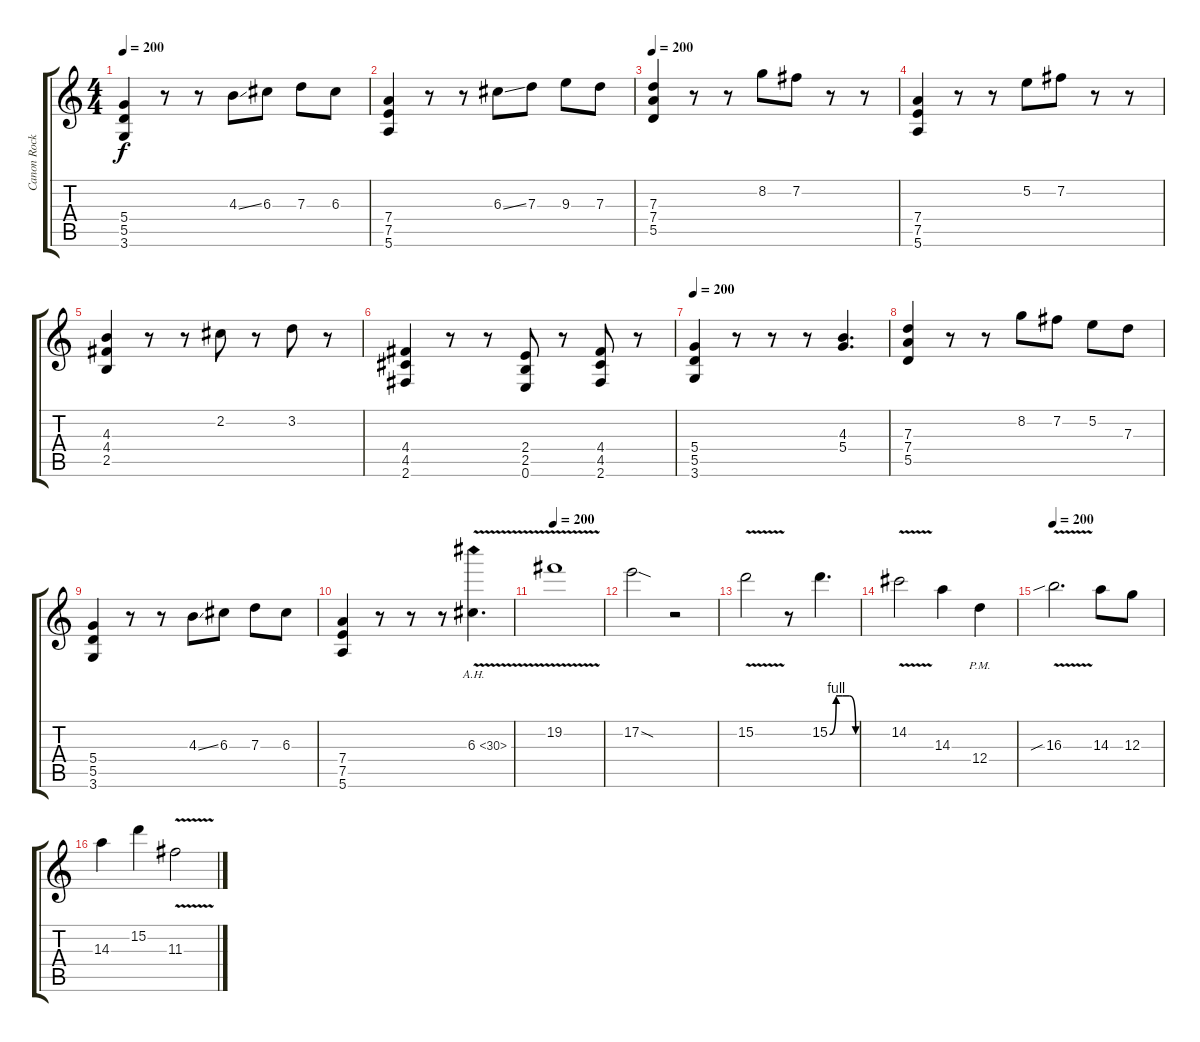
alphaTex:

\track ("Canon Rock" "Canon Rock") {instrument distortionguitar}
\staff {score tabs}
\tuning (E4 B3 G3 D3 A2 E2) {hide}
\ts (4 4)
\tempo 200
\clef g2
\ks c
(5.4 5.5 3.6).4{dy f} r.8 r.8 4.3{ss}.8 6.3.8 7.3.8 6.3.8 |
(7.4 7.5 5.6).4 r.8 r.8 6.3{ss}.8 7.3.8 9.3.8 7.3.8 |
\tempo 200
(7.3 7.4 5.5).4 r.8 r.8 8.2.8 7.2.8 r.8 r.8 |
(7.4 7.5 5.6).4 r.8 r.8 5.2.8 7.2.8 r.8 r.8 |
(4.3 4.4 2.5).4 r.8 r.8 2.2.8 r.8 3.2.8 r.8 |
(4.4 4.5 2.6).4 r.8 r.8 (2.4 2.5 0.6).8 r.8 (4.4 4.5 2.6).8 r.8 |
\tempo 200
(5.4 5.5 3.6).4 r.8 r.8 r.8 (4.3 5.4).4{d} |
(7.3 7.4 5.5).4 r.8 r.8 8.2.8 7.2.8 5.2.8 7.3.8 |
(5.4 5.5 3.6).4 r.8 r.8 4.3{ss}.8 6.3.8 7.3.8 6.3.8 |
(7.4 7.5 5.6).4 r.8 r.8 r.8 6.3{ah 24 v}.4{d} |
\tempo 200
19.2{v}.1 |
17.2{sod}.2 r.2 |
15.2{v}.2 r.8 15.2{be (custom 0 0 15 4 30 4 45 4 60 0)}.4{d} |
14.2{v}.2 14.3.4 12.4{pm}.4 |
\tempo 200
16.3{v sib}.2{d} 14.3.8 12.3.8 |
14.3.4 15.2.4 11.3{v}.2
